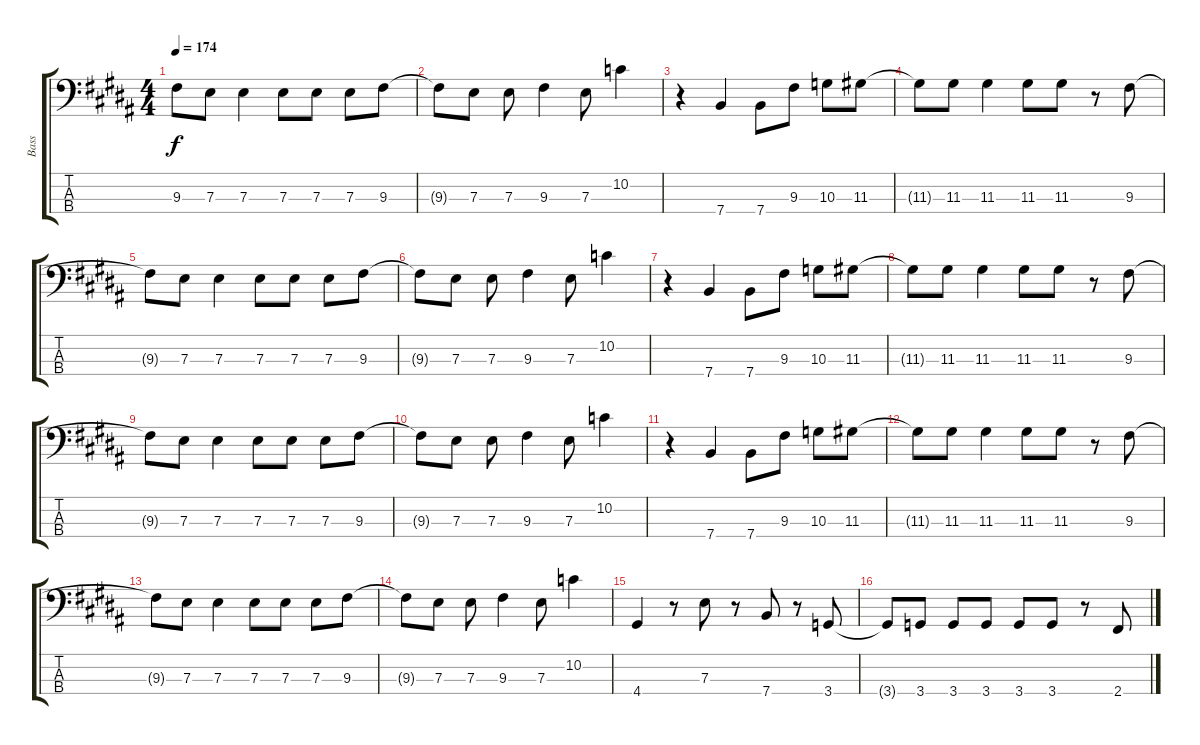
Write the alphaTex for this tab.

\track ("Bass" "Bass") {instrument electricbassfinger}
\staff {score tabs}
\tuning (G2 D2 A1 E1) {hide}
\ts (4 4)
\tempo 174
\clef f4
\ks b
9.3{t}.8{dy f} 7.3.8 7.3.4 7.3.8 7.3.8 7.3.8 9.3.8 |
9.3{t}.8 7.3.8 7.3.8 9.3.4 7.3.8 10.2.4 |
r.4 7.4.4 7.4.8 9.3.8 10.3.8 11.3.8 |
11.3{t}.8 11.3.8 11.3.4 11.3.8 11.3.8 r.8 9.3.8 |
9.3{t}.8 7.3.8 7.3.4 7.3.8 7.3.8 7.3.8 9.3.8 |
9.3{t}.8 7.3.8 7.3.8 9.3.4 7.3.8 10.2.4 |
r.4 7.4.4 7.4.8 9.3.8 10.3.8 11.3.8 |
11.3{t}.8 11.3.8 11.3.4 11.3.8 11.3.8 r.8 9.3.8 |
9.3{t}.8 7.3.8 7.3.4 7.3.8 7.3.8 7.3.8 9.3.8 |
9.3{t}.8 7.3.8 7.3.8 9.3.4 7.3.8 10.2.4 |
r.4 7.4.4 7.4.8 9.3.8 10.3.8 11.3.8 |
11.3{t}.8 11.3.8 11.3.4 11.3.8 11.3.8 r.8 9.3.8 |
9.3{t}.8 7.3.8 7.3.4 7.3.8 7.3.8 7.3.8 9.3.8 |
9.3{t}.8 7.3.8 7.3.8 9.3.4 7.3.8 10.2.4 |
4.4.4 r.8 7.3.8 r.8 7.4.8 r.8 3.4.8 |
3.4{t}.8 3.4.8 3.4.8 3.4.8 3.4.8 3.4.8 r.8 2.4.8
